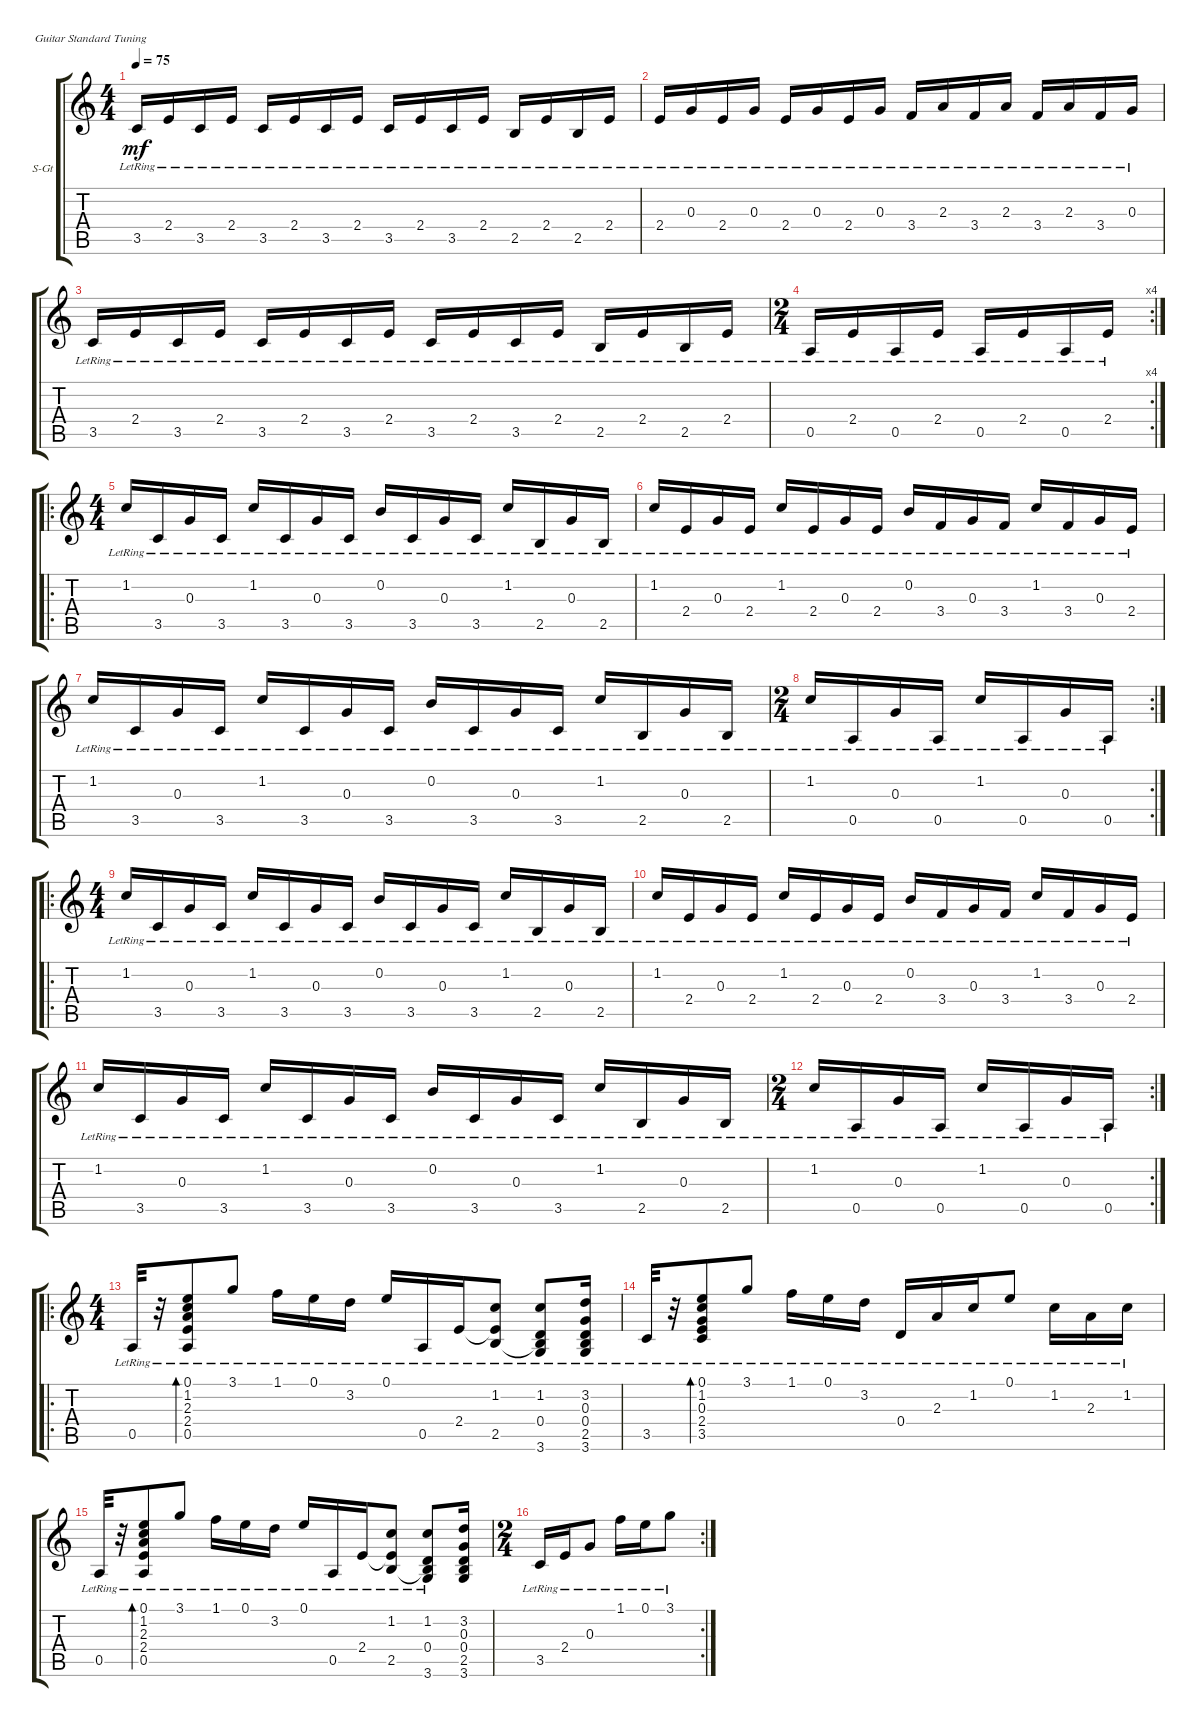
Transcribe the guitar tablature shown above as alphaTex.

\defaultSystemsLayout 4
\bracketExtendMode groupsimilarinstruments
\firstSystemTrackNameOrientation horizontal
\otherSystemsTrackNameOrientation horizontal
\track ("Steel Guitar" "S-Gt") {instrument acousticguitarsteel}
\staff {score tabs}
\tuning (E4 B3 G3 D3 A2 E2)
\ts (4 4)
\tempo 75
\clef g2
\ks c
3.5{lr}.16{dy mf instrument acousticguitarsteel} 2.4{lr}.16 3.5{lr}.16 2.4{lr}.16 3.5{lr}.16 2.4{lr}.16 3.5{lr}.16 2.4{lr}.16 3.5{lr}.16 2.4{lr}.16 3.5{lr}.16 2.4{lr}.16 2.5{lr}.16 2.4{lr}.16 2.5{lr}.16 2.4{lr}.16 |
2.4{lr}.16 0.3{lr}.16 2.4{lr}.16 0.3{lr}.16 2.4{lr}.16 0.3{lr}.16 2.4{lr}.16 0.3{lr}.16 3.4{lr}.16 2.3{lr}.16 3.4{lr}.16 2.3{lr}.16 3.4{lr}.16 2.3{lr}.16 3.4{lr}.16 0.3{lr}.16 |
3.5{lr}.16 2.4{lr}.16 3.5{lr}.16 2.4{lr}.16 3.5{lr}.16 2.4{lr}.16 3.5{lr}.16 2.4{lr}.16 3.5{lr}.16 2.4{lr}.16 3.5{lr}.16 2.4{lr}.16 2.5{lr}.16 2.4{lr}.16 2.5{lr}.16 2.4{lr}.16 |
\rc 4
\ts (2 4)
0.5{lr}.16 2.4{lr}.16 0.5{lr}.16 2.4{lr}.16 0.5{lr}.16 2.4{lr}.16 0.5{lr}.16 2.4{lr}.16 |
\ro
\ts (4 4)
1.2{lr}.16 3.5{lr}.16 0.3{lr}.16 3.5{lr}.16 1.2{lr}.16 3.5{lr}.16 0.3{lr}.16 3.5{lr}.16 0.2{lr}.16 3.5{lr}.16 0.3{lr}.16 3.5{lr}.16 1.2{lr}.16 2.5{lr}.16 0.3{lr}.16 2.5{lr}.16 |
1.2{lr}.16 2.4{lr}.16 0.3{lr}.16 2.4{lr}.16 1.2{lr}.16 2.4{lr}.16 0.3{lr}.16 2.4{lr}.16 0.2{lr}.16 3.4{lr}.16 0.3{lr}.16 3.4{lr}.16 1.2{lr}.16 3.4{lr}.16 0.3{lr}.16 2.4{lr}.16 |
1.2{lr}.16 3.5{lr}.16 0.3{lr}.16 3.5{lr}.16 1.2{lr}.16 3.5{lr}.16 0.3{lr}.16 3.5{lr}.16 0.2{lr}.16 3.5{lr}.16 0.3{lr}.16 3.5{lr}.16 1.2{lr}.16 2.5{lr}.16 0.3{lr}.16 2.5{lr}.16 |
\rc 2
\ts (2 4)
1.2{lr}.16 0.5{lr}.16 0.3{lr}.16 0.5{lr}.16 1.2{lr}.16 0.5{lr}.16 0.3{lr}.16 0.5{lr}.16 |
\ro
\ts (4 4)
1.2{lr}.16 3.5{lr}.16 0.3{lr}.16 3.5{lr}.16 1.2{lr}.16 3.5{lr}.16 0.3{lr}.16 3.5{lr}.16 0.2{lr}.16 3.5{lr}.16 0.3{lr}.16 3.5{lr}.16 1.2{lr}.16 2.5{lr}.16 0.3{lr}.16 2.5{lr}.16 |
1.2{lr}.16 2.4{lr}.16 0.3{lr}.16 2.4{lr}.16 1.2{lr}.16 2.4{lr}.16 0.3{lr}.16 2.4{lr}.16 0.2{lr}.16 3.4{lr}.16 0.3{lr}.16 3.4{lr}.16 1.2{lr}.16 3.4{lr}.16 0.3{lr}.16 2.4{lr}.16 |
1.2{lr}.16 3.5{lr}.16 0.3{lr}.16 3.5{lr}.16 1.2{lr}.16 3.5{lr}.16 0.3{lr}.16 3.5{lr}.16 0.2{lr}.16 3.5{lr}.16 0.3{lr}.16 3.5{lr}.16 1.2{lr}.16 2.5{lr}.16 0.3{lr}.16 2.5{lr}.16 |
\rc 2
\ts (2 4)
1.2{lr}.16 0.5{lr}.16 0.3{lr}.16 0.5{lr}.16 1.2{lr}.16 0.5{lr}.16 0.3{lr}.16 0.5{lr}.16 |
\ro
\ts (4 4)
0.5{lr}.32 r.32 (0.5{lr} 2.4{lr} 2.3{lr} 1.2{lr} 0.1{lr}).8{bd 120} 3.1{lr}.8 1.1{lr}.16 0.1{lr}.16 3.2{lr}.16 0.1{lr}.16 0.5{lr}.16 2.4{lr}.16 (1.2{lr} 2.5{lr} 2.4{lr t}).8 (1.2{lr} 0.4{lr} 3.6{lr} 2.5{lr t}).8 (3.2{lr} 0.3{lr} 0.4{lr} 2.5{lr} 3.6{lr}).16 |
3.5{lr}.32 r.32 (3.5{lr} 2.4{lr} 0.3{lr} 1.2{lr} 0.1{lr}).8{bd 119} 3.1{lr}.8 1.1{lr}.16 0.1{lr}.16 3.2{lr}.16 0.4{lr}.16 2.3{lr}.16 1.2{lr}.16 0.1{lr}.8 1.2{lr}.16 2.3{lr}.16 1.2{lr}.16 |
0.5{lr}.32 r.32 (0.5{lr} 2.4{lr} 2.3{lr} 1.2{lr} 0.1{lr}).8{bd 120} 3.1{lr}.8 1.1{lr}.16 0.1{lr}.16 3.2{lr}.16 0.1{lr}.16 0.5{lr}.16 2.4{lr}.16 (1.2{lr} 2.5{lr} 2.4{lr t}).8 (1.2{lr} 0.4{lr} 3.6{lr} 2.5{lr t}).8 (3.2 0.3 0.4 2.5 3.6).16 |
\rc 2
\ts (2 4)
3.5{lr}.16 2.4{lr}.16 0.3{lr}.8 1.1{lr}.16 0.1{lr}.16 3.1{lr}.8
